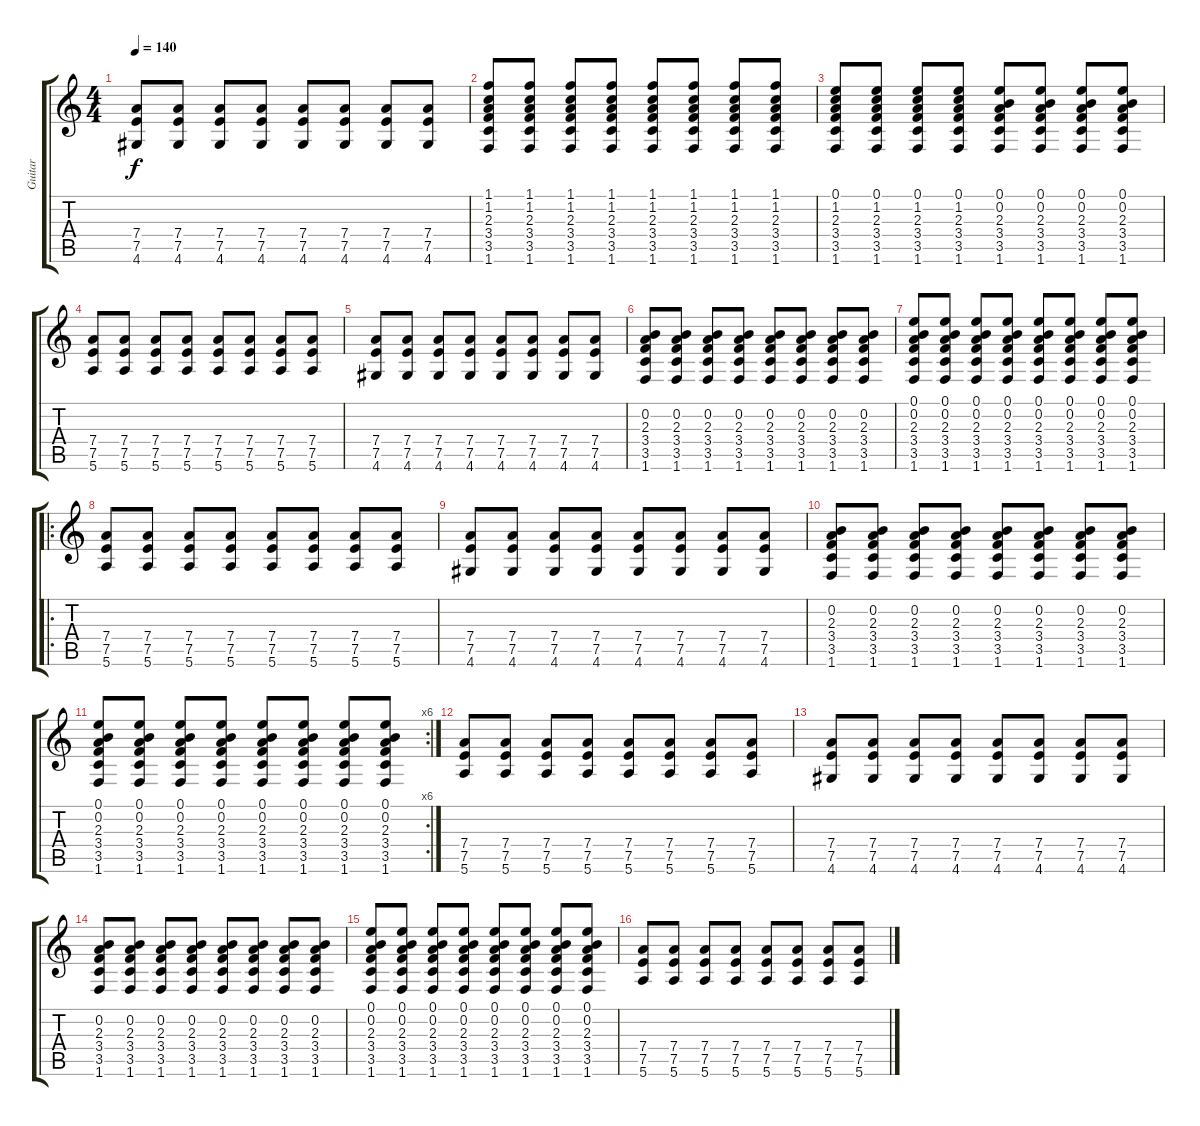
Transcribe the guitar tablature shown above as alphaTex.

\track ("Guitar" "Guitar") {instrument distortionguitar}
\staff {score tabs}
\tuning (E4 B3 G3 D3 A2 E2) {hide}
\ts (4 4)
\tempo 140
\clef g2
\ks c
(7.4 7.5 4.6).8{dy f} (7.4 7.5 4.6).8 (7.4 7.5 4.6).8 (7.4 7.5 4.6).8 (7.4 7.5 4.6).8 (7.4 7.5 4.6).8 (7.4 7.5 4.6).8 (7.4 7.5 4.6).8 |
(1.1 1.2 2.3 3.4 3.5 1.6).8 (1.1 1.2 2.3 3.4 3.5 1.6).8 (1.1 1.2 2.3 3.4 3.5 1.6).8 (1.1 1.2 2.3 3.4 3.5 1.6).8 (1.1 1.2 2.3 3.4 3.5 1.6).8 (1.1 1.2 2.3 3.4 3.5 1.6).8 (1.1 1.2 2.3 3.4 3.5 1.6).8 (1.1 1.2 2.3 3.4 3.5 1.6).8 |
(0.1 1.2 2.3 3.4 3.5 1.6).8 (0.1 1.2 2.3 3.4 3.5 1.6).8 (0.1 1.2 2.3 3.4 3.5 1.6).8 (0.1 1.2 2.3 3.4 3.5 1.6).8 (0.1 0.2 2.3 3.4 3.5 1.6).8 (0.1 0.2 2.3 3.4 3.5 1.6).8 (0.1 0.2 2.3 3.4 3.5 1.6).8 (0.1 0.2 2.3 3.4 3.5 1.6).8 |
(7.4 7.5 5.6).8 (7.4 7.5 5.6).8 (7.4 7.5 5.6).8 (7.4 7.5 5.6).8 (7.4 7.5 5.6).8 (7.4 7.5 5.6).8 (7.4 7.5 5.6).8 (7.4 7.5 5.6).8 |
(7.4 7.5 4.6).8 (7.4 7.5 4.6).8 (7.4 7.5 4.6).8 (7.4 7.5 4.6).8 (7.4 7.5 4.6).8 (7.4 7.5 4.6).8 (7.4 7.5 4.6).8 (7.4 7.5 4.6).8 |
(0.2 2.3 3.4 3.5 1.6).8 (0.2 2.3 3.4 3.5 1.6).8 (0.2 2.3 3.4 3.5 1.6).8 (0.2 2.3 3.4 3.5 1.6).8 (0.2 2.3 3.4 3.5 1.6).8 (0.2 2.3 3.4 3.5 1.6).8 (0.2 2.3 3.4 3.5 1.6).8 (0.2 2.3 3.4 3.5 1.6).8 |
(0.1 0.2 2.3 3.4 3.5 1.6).8 (0.1 0.2 2.3 3.4 3.5 1.6).8 (0.1 0.2 2.3 3.4 3.5 1.6).8 (0.1 0.2 2.3 3.4 3.5 1.6).8 (0.1 0.2 2.3 3.4 3.5 1.6).8 (0.1 0.2 2.3 3.4 3.5 1.6).8 (0.1 0.2 2.3 3.4 3.5 1.6).8 (0.1 0.2 2.3 3.4 3.5 1.6).8 |
\ro
(7.4 7.5 5.6).8 (7.4 7.5 5.6).8 (7.4 7.5 5.6).8 (7.4 7.5 5.6).8 (7.4 7.5 5.6).8 (7.4 7.5 5.6).8 (7.4 7.5 5.6).8 (7.4 7.5 5.6).8 |
(7.4 7.5 4.6).8 (7.4 7.5 4.6).8 (7.4 7.5 4.6).8 (7.4 7.5 4.6).8 (7.4 7.5 4.6).8 (7.4 7.5 4.6).8 (7.4 7.5 4.6).8 (7.4 7.5 4.6).8 |
(0.2 2.3 3.4 3.5 1.6).8 (0.2 2.3 3.4 3.5 1.6).8 (0.2 2.3 3.4 3.5 1.6).8 (0.2 2.3 3.4 3.5 1.6).8 (0.2 2.3 3.4 3.5 1.6).8 (0.2 2.3 3.4 3.5 1.6).8 (0.2 2.3 3.4 3.5 1.6).8 (0.2 2.3 3.4 3.5 1.6).8 |
\rc 6
(0.1 0.2 2.3 3.4 3.5 1.6).8 (0.1 0.2 2.3 3.4 3.5 1.6).8 (0.1 0.2 2.3 3.4 3.5 1.6).8 (0.1 0.2 2.3 3.4 3.5 1.6).8 (0.1 0.2 2.3 3.4 3.5 1.6).8 (0.1 0.2 2.3 3.4 3.5 1.6).8 (0.1 0.2 2.3 3.4 3.5 1.6).8 (0.1 0.2 2.3 3.4 3.5 1.6).8 |
(7.4 7.5 5.6).8 (7.4 7.5 5.6).8 (7.4 7.5 5.6).8 (7.4 7.5 5.6).8 (7.4 7.5 5.6).8 (7.4 7.5 5.6).8 (7.4 7.5 5.6).8 (7.4 7.5 5.6).8 |
(7.4 7.5 4.6).8 (7.4 7.5 4.6).8 (7.4 7.5 4.6).8 (7.4 7.5 4.6).8 (7.4 7.5 4.6).8 (7.4 7.5 4.6).8 (7.4 7.5 4.6).8 (7.4 7.5 4.6).8 |
(0.2 2.3 3.4 3.5 1.6).8 (0.2 2.3 3.4 3.5 1.6).8 (0.2 2.3 3.4 3.5 1.6).8 (0.2 2.3 3.4 3.5 1.6).8 (0.2 2.3 3.4 3.5 1.6).8 (0.2 2.3 3.4 3.5 1.6).8 (0.2 2.3 3.4 3.5 1.6).8 (0.2 2.3 3.4 3.5 1.6).8 |
(0.1 0.2 2.3 3.4 3.5 1.6).8 (0.1 0.2 2.3 3.4 3.5 1.6).8 (0.1 0.2 2.3 3.4 3.5 1.6).8 (0.1 0.2 2.3 3.4 3.5 1.6).8 (0.1 0.2 2.3 3.4 3.5 1.6).8 (0.1 0.2 2.3 3.4 3.5 1.6).8 (0.1 0.2 2.3 3.4 3.5 1.6).8 (0.1 0.2 2.3 3.4 3.5 1.6).8 |
(7.4 7.5 5.6).8 (7.4 7.5 5.6).8 (7.4 7.5 5.6).8 (7.4 7.5 5.6).8 (7.4 7.5 5.6).8 (7.4 7.5 5.6).8 (7.4 7.5 5.6).8 (7.4 7.5 5.6).8
